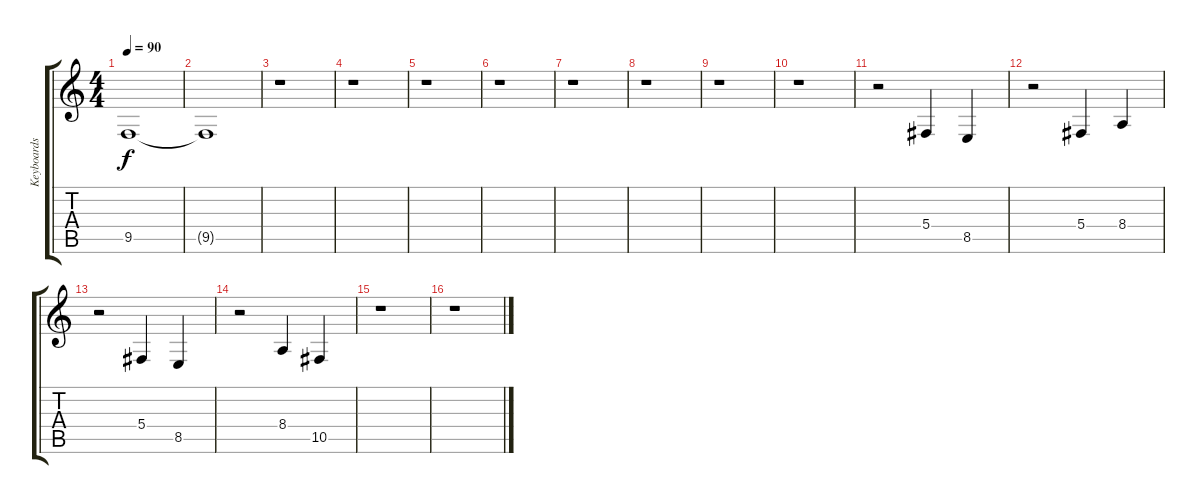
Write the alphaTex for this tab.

\track ("Keyboards" "Keyboards") {instrument pad4choir}
\staff {score tabs}
\tuning (Eb4 Bb3 Gb3 Db3 Ab2 Eb2) {hide}
\ts (4 4)
\tempo 90
\clef g2
\ks c
9.5.1{dy f} |
9.5{t}.1 |
r.1 |
r.1 |
r.1 |
r.1 |
r.1 |
r.1 |
r.1 |
r.1 |
r.2 5.4.4 8.5.4 |
r.2 5.4.4 8.4.4 |
r.2 5.4.4 8.5.4 |
r.2 8.4.4 10.5.4 |
r.1 |
r.1
